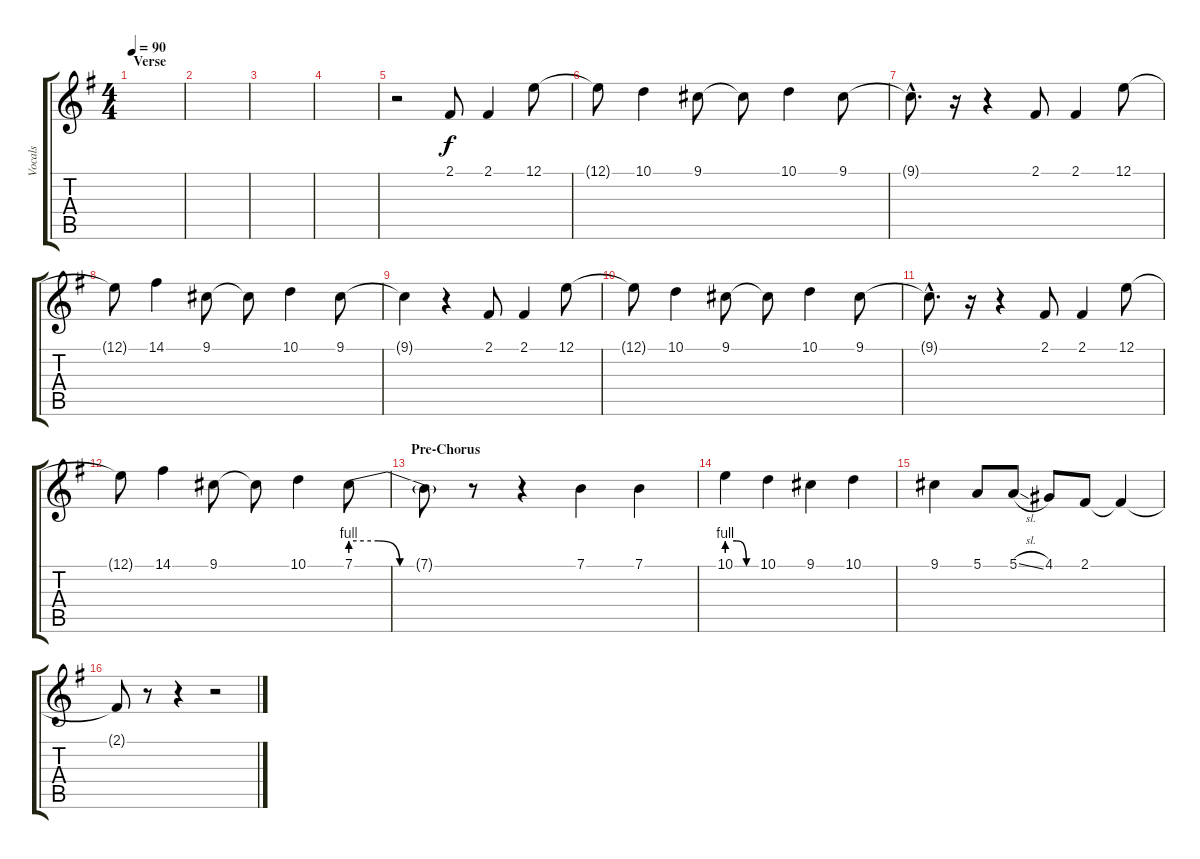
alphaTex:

\track ("Vocals" "Vocals") {instrument lead8bassandlead}
\staff {score tabs}
\tuning (E4 B3 G3 D3 A2 E2) {hide}
\ts (4 4)
\section ("" "Verse")
\tempo 90
\clef g2
\ks g
|
|
|
|
r.2 2.1.8{volume 13 instrument lead8bassandlead} 2.1.4 12.1.8 |
12.1{t}.8 10.1.4 9.1.8 9.1{t}.8 10.1.4 9.1.8 |
9.1{hac t}.8{d} r.16 r.4 2.1.8 2.1.4 12.1.8 |
12.1{t}.8 14.1.4 9.1.8 9.1{t}.8 10.1.4 9.1.8 |
9.1{t}.4 r.4 2.1.8 2.1.4 12.1.8 |
12.1{t}.8 10.1.4 9.1.8 9.1{t}.8 10.1.4 9.1.8 |
9.1{hac t}.8{d} r.16 r.4 2.1.8 2.1.4 12.1.8 |
12.1{t}.8 14.1.4 9.1.8 9.1{t}.8 10.1.4 7.1{be (custom 0 4 14 4 25 0 60 0)}.8 |
\section ("" "Pre-Chorus")
7.1{t}.8 r.8 r.4 7.1.4 7.1.4 |
10.1{be (custom 0 4 20 4 40 0 60 0)}.4 10.1.4 9.1.4 10.1.4 |
9.1.4 5.1.8 5.1{sl}.8 4.1.8 2.1.8 2.1{t}.4 |
2.1{t}.8 r.8 r.4 r.2
